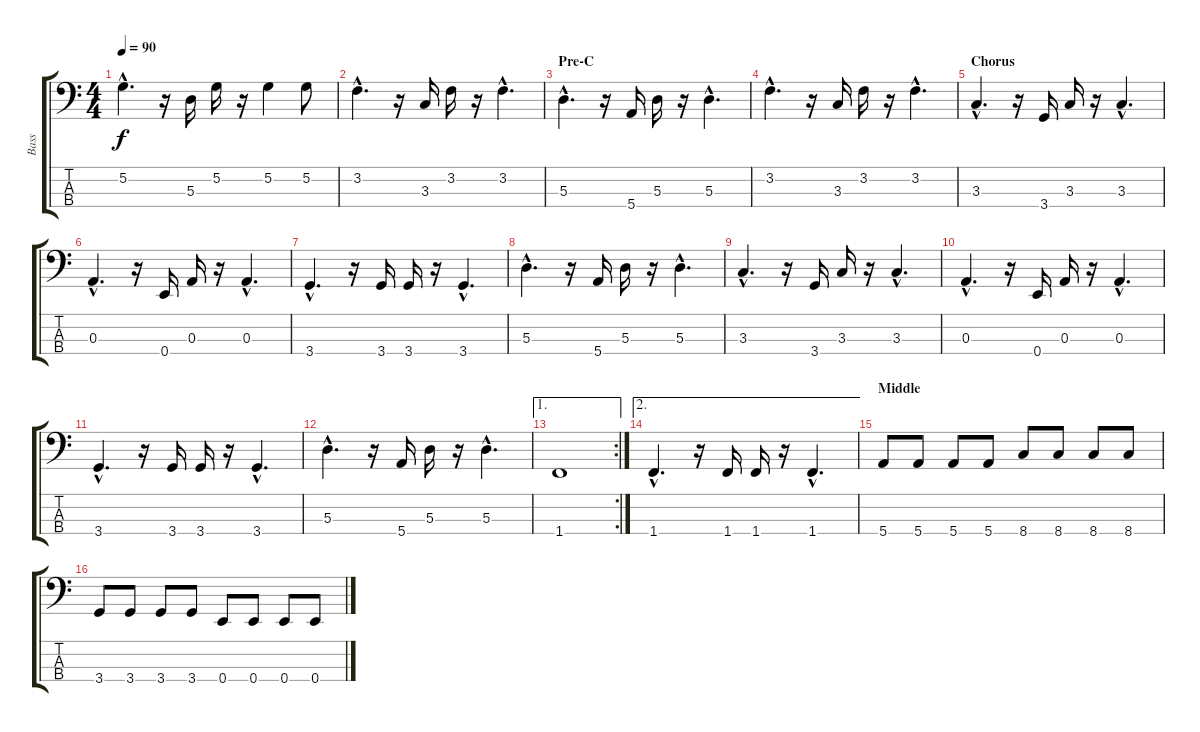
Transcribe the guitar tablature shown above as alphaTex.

\track ("Bass" "Bass") {instrument electricbassfinger}
\staff {score tabs}
\tuning (G2 D2 A1 E1) {hide}
\ts (4 4)
\tempo 90
\clef f4
\ks c
5.2{hac}.4{d dy f} r.16 5.3.16 5.2.16 r.16 5.2.4 5.2.8 |
3.2{hac}.4{d} r.16 3.3.16 3.2.16 r.16 3.2{hac}.4{d} |
\section ("" "Pre-C")
5.3{hac}.4{d} r.16 5.4.16 5.3.16 r.16 5.3{hac}.4{d} |
3.2{hac}.4{d} r.16 3.3.16 3.2.16 r.16 3.2{hac}.4{d} |
\section ("" "Chorus")
3.3{hac}.4{d} r.16 3.4.16 3.3.16 r.16 3.3{hac}.4{d} |
0.3{hac}.4{d} r.16 0.4.16 0.3.16 r.16 0.3{hac}.4{d} |
3.4{hac}.4{d} r.16 3.4.16 3.4.16 r.16 3.4{hac}.4{d} |
5.3{hac}.4{d} r.16 5.4.16 5.3.16 r.16 5.3{hac}.4{d} |
3.3{hac}.4{d} r.16 3.4.16 3.3.16 r.16 3.3{hac}.4{d} |
0.3{hac}.4{d} r.16 0.4.16 0.3.16 r.16 0.3{hac}.4{d} |
3.4{hac}.4{d} r.16 3.4.16 3.4.16 r.16 3.4{hac}.4{d} |
5.3{hac}.4{d} r.16 5.4.16 5.3.16 r.16 5.3{hac}.4{d} |
\ae 1
\rc 2
1.4.1 |
\ae 2
1.4{hac}.4{d} r.16 1.4.16 1.4.16 r.16 1.4{hac}.4{d} |
\section ("" "Middle")
5.4.8 5.4.8 5.4.8 5.4.8 8.4.8 8.4.8 8.4.8 8.4.8 |
3.4.8 3.4.8 3.4.8 3.4.8 0.4.8 0.4.8 0.4.8 0.4.8
